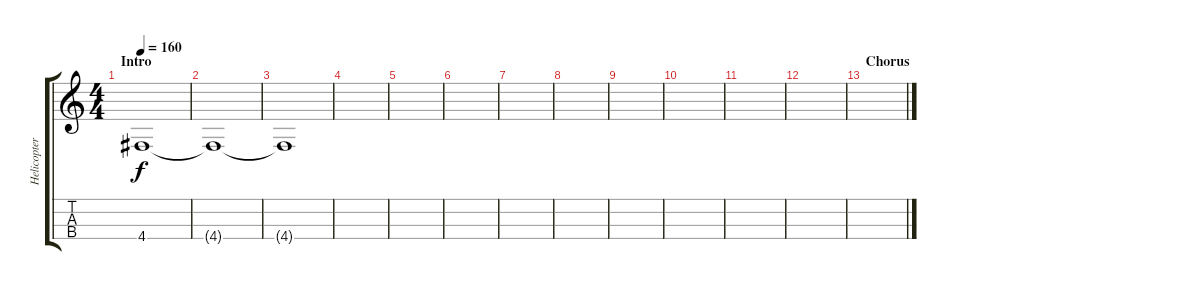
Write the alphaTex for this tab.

\track ("Helicopter" "Helicopter") {instrument helicopter}
\staff {score tabs}
\tuning (E4 B3 G3 D3) {hide}
\ts (4 4)
\section ("" "Intro")
\tempo 160
\clef g2
\ks c
4.4.1{dy f instrument helicopter} |
4.4{t}.1 |
4.4{t}.1 |
|
|
|
|
|
|
|
|
|
\section ("" "Chorus")
